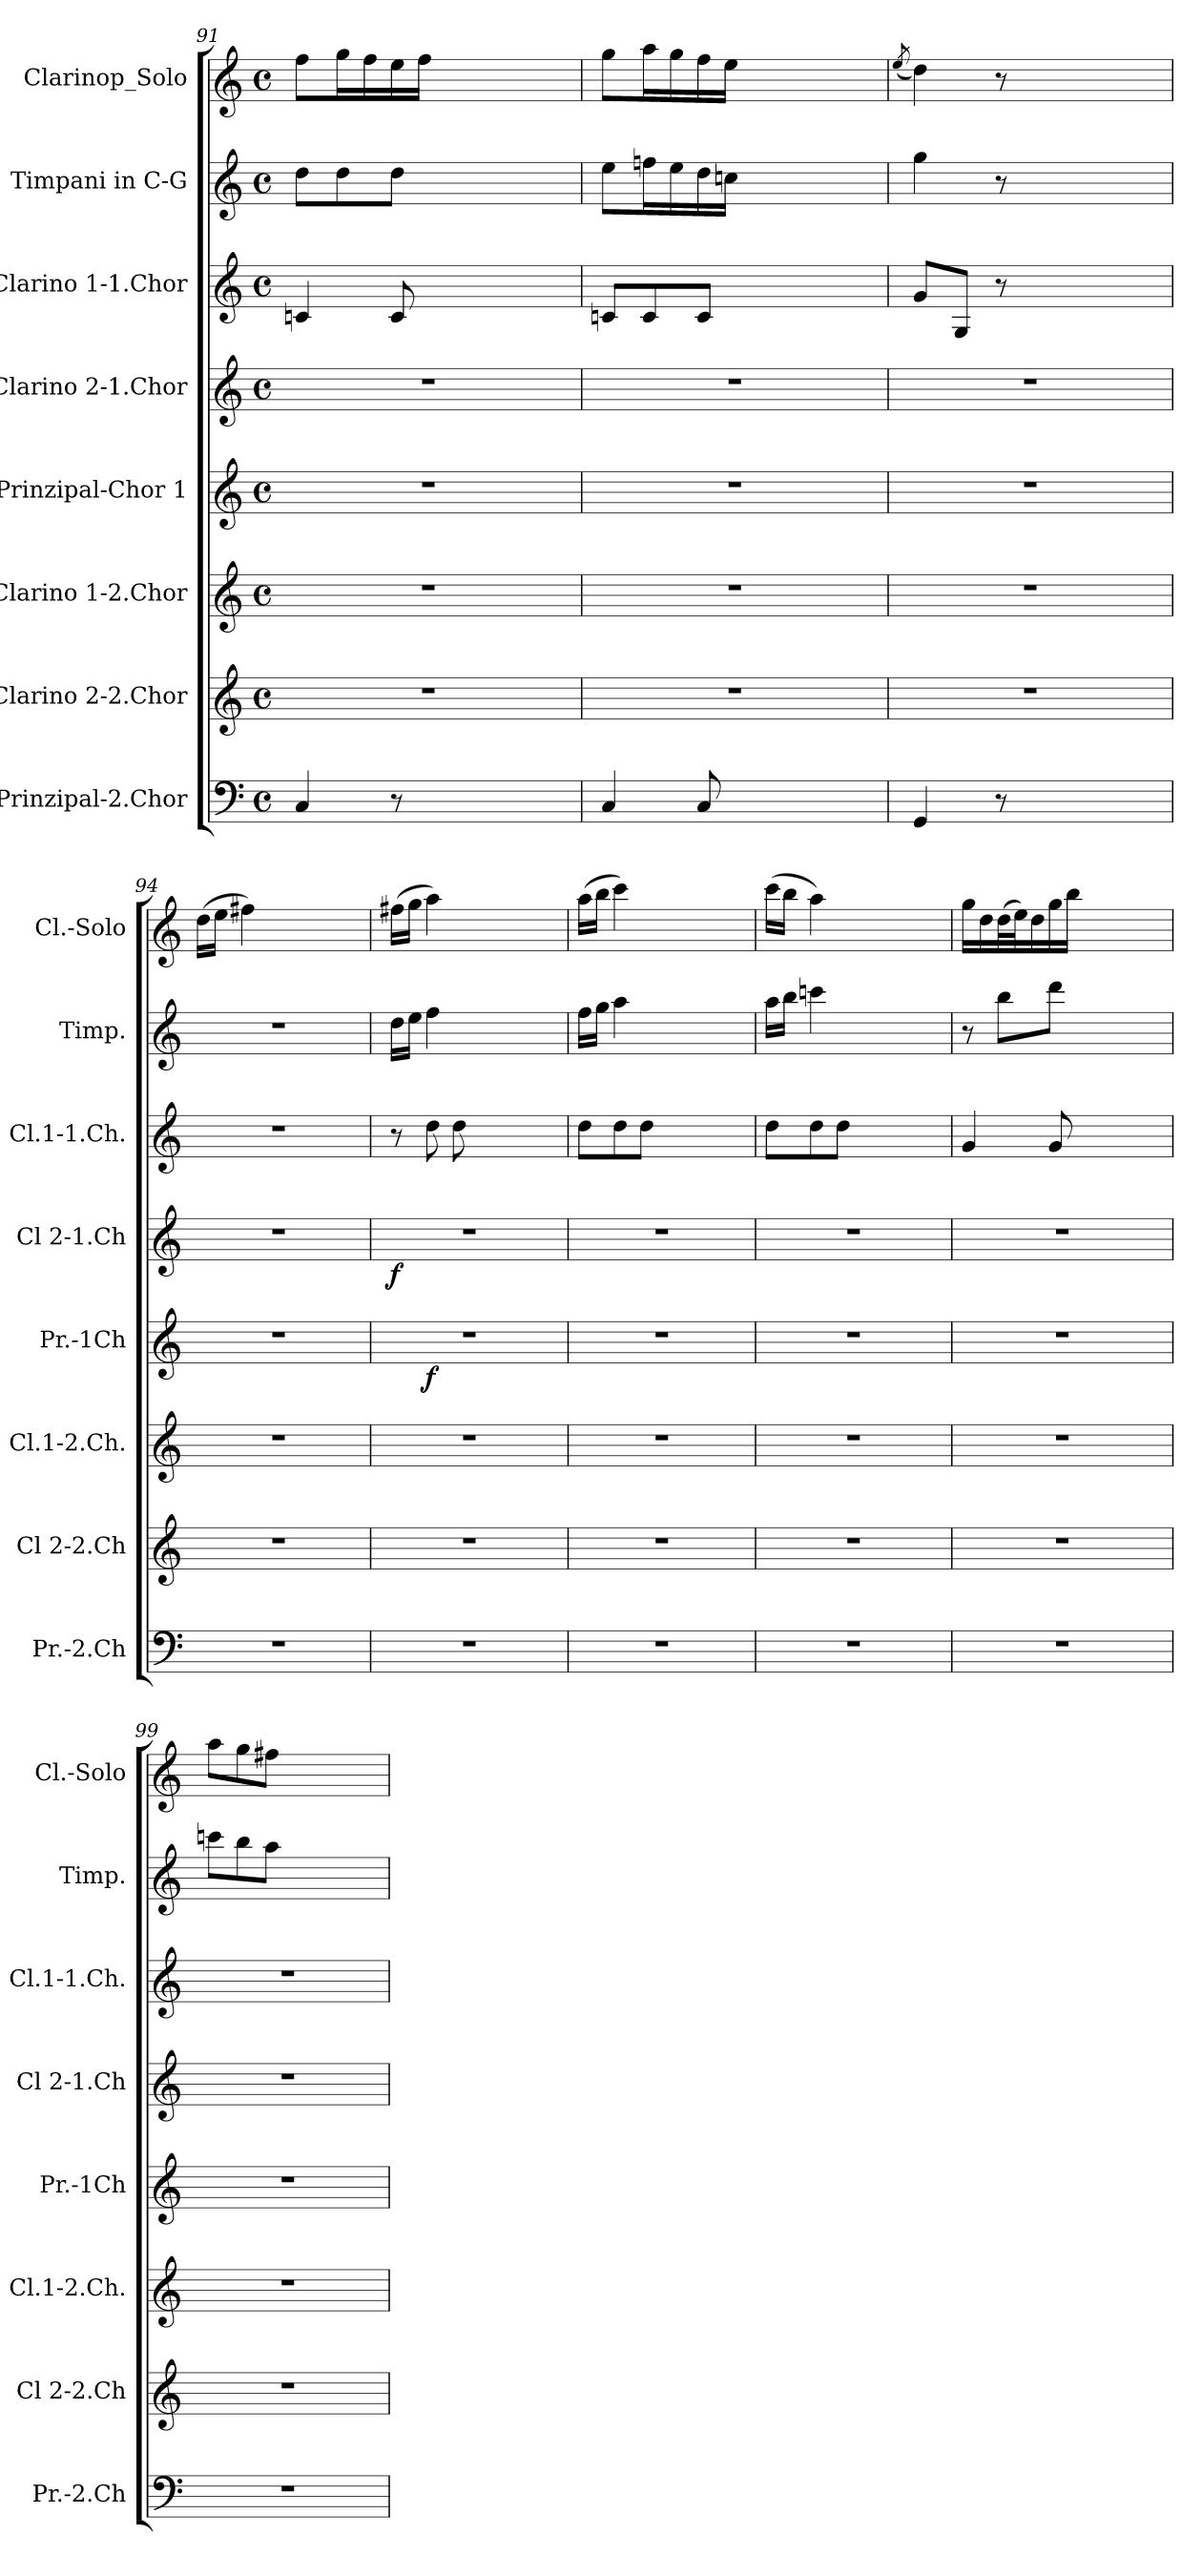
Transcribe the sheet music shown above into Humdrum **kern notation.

**kern	**kern	**kern	**kern	**dynam	**kern	**dynam	**kern	**kern	**kern
*part8	*part7	*part6	*part5	*part5	*part4	*part4	*part3	*part2	*part1
*staff8	*staff7	*staff6	*staff5	*staff5	*staff4	*staff4	*staff3	*staff2	*staff1
*I"Prinzipal-2.Chor	*I"Clarino 2-2.Chor	*I"Clarino 1-2.Chor	*I"Prinzipal-Chor 1	*	*I"Clarino 2-1.Chor	*	*I"Clarino 1-1.Chor	*I"Timpani in C-G	*I"Clarinop_Solo
*I'Pr.-2.Ch	*I'Cl 2-2.Ch	*I'Cl.1-2.Ch.	*I'Pr.-1Ch	*	*I'Cl 2-1.Ch	*	*I'Cl.1-1.Ch.	*I'Timp.	*I'Cl.-Solo
*clefF4	*clefG2	*clefG2	*clefG2	*	*clefG2	*	*clefG2	*clefG2	*clefG2
*	*	*ITrd1c2	*ITrd1c2	*	*	*	*ITrd1c2	*ITrd1c2	*
*M4/4	*M4/4	*M4/4	*M4/4	*	*M4/4	*	*M4/4	*M4/4	*M4/4
*met(c)	*met(c)	*met(c)	*met(c)	*	*met(c)	*	*met(c)	*met(c)	*met(c)
=91	=91	=91	=91	=91	=91	=91	=91	=91	=91
4C	1r	1r	1r	.	1r	.	4B-	8ccL	8ffL
.	.	.	.	.	.	.	.	8cc	16ggL
.	.	.	.	.	.	.	.	.	16ff
8r	.	.	.	.	.	.	8B-	8ccJ	16ee
.	.	.	.	.	.	.	.	.	16ffJJ
2ryy	.	.	.	.	.	.	2ryy	2ryy	2ryy
8ryy	.	.	.	.	.	.	8ryy	8ryy	8ryy
=92	=92	=92	=92	=92	=92	=92	=92	=92	=92
4C	1r	1r	1r	.	1r	.	8B-L	8ddL	8ggL
.	.	.	.	.	.	.	8B-	16ee-L	16aaL
.	.	.	.	.	.	.	.	16dd	16gg
8C	.	.	.	.	.	.	8B-J	16cc	16ff
.	.	.	.	.	.	.	.	16b-JJ	16eeJJ
2ryy	.	.	.	.	.	.	2ryy	2ryy	2ryy
8ryy	.	.	.	.	.	.	8ryy	8ryy	8ryy
!!LO:LB:g=z
=93	=93	=93	=93	=93	=93	=93	=93	=93	=93
.	.	.	.	.	.	.	.	.	(>8qee
4GG	1r	1r	1r	.	1r	.	8fL	4ff	4dd)
.	.	.	.	.	.	.	8FJ	.	.
8r	.	.	.	.	.	.	8r	8r	8r
2ryy	.	.	.	.	.	.	2ryy	2ryy	2ryy
8ryy	.	.	.	.	.	.	8ryy	8ryy	8ryy
=94	=94	=94	=94	=94	=94	=94	=94	=94	=94
1r	1r	1r	1r	.	1r	.	1r	1r	(>16ddLL
.	.	.	.	.	.	.	.	.	16eeJJ
.	.	.	.	.	.	.	.	.	4ff#)
.	.	.	.	.	.	.	.	.	2ryy
.	.	.	.	.	.	.	.	.	8ryy
=95	=95	=95	=95	=95	=95	=95	=95	=95	=95
!	!	!	!	!	!	!LO:DY:b	!	!	!
*	*	*	*^	*	*	*	*	*	*
1r	1r	1r	1r	8ryy	.	1r	f	8r	16ccLL	(>16ff#LL
.	.	.	.	.	.	.	.	.	16ddJJ	16ggJJ
!	!	!	!	!	!LO:DY:b	!	!	!	!	!
.	.	.	.	2..ryy	f	.	.	8cc	4ee	4aa)
.	.	.	.	.	.	.	.	8cc	.	.
.	.	.	.	.	.	.	.	2ryy	2ryy	2ryy
.	.	.	.	.	.	.	.	8ryy	8ryy	8ryy
*	*	*	*v	*v	*	*	*	*	*	*
=96	=96	=96	=96	=96	=96	=96	=96	=96	=96
1r	1r	1r	1r	.	1r	.	8ccL	16eeLL	(>16aaLL
.	.	.	.	.	.	.	.	16ffJJ	16bbJJ
.	.	.	.	.	.	.	8cc	4gg	4ccc)
.	.	.	.	.	.	.	8ccJ	.	.
.	.	.	.	.	.	.	2ryy	2ryy	2ryy
.	.	.	.	.	.	.	8ryy	8ryy	8ryy
=97	=97	=97	=97	=97	=97	=97	=97	=97	=97
1r	1r	1r	1r	.	1r	.	8ccL	16ggLL	(>16cccLL
.	.	.	.	.	.	.	.	16aaJJ	16bbJJ
.	.	.	.	.	.	.	8cc	4bb-	4aa)
.	.	.	.	.	.	.	8ccJ	.	.
.	.	.	.	.	.	.	2ryy	2ryy	2ryy
.	.	.	.	.	.	.	8ryy	8ryy	8ryy
!!LO:LB:g=z
=98	=98	=98	=98	=98	=98	=98	=98	=98	=98
1r	1r	1r	1r	.	1r	.	4f	8r	16ggLL
.	.	.	.	.	.	.	.	.	16dd
.	.	.	.	.	.	.	.	8aaL	(>32ddL
.	.	.	.	.	.	.	.	.	32eeJ)
.	.	.	.	.	.	.	.	.	16dd
.	.	.	.	.	.	.	8f	8cccJ	16gg
.	.	.	.	.	.	.	.	.	16bbJJ
.	.	.	.	.	.	.	2ryy	2ryy	2ryy
.	.	.	.	.	.	.	8ryy	8ryy	8ryy
=99	=99	=99	=99	=99	=99	=99	=99	=99	=99
1r	1r	1r	1r	.	1r	.	1r	8bb-L	8aaL
.	.	.	.	.	.	.	.	8aa	8gg
.	.	.	.	.	.	.	.	8ggJ	8ff#J
.	.	.	.	.	.	.	.	2ryy	2ryy
.	.	.	.	.	.	.	.	8ryy	8ryy
=	=	=	=	=	=	=	=	=	=
*-	*-	*-	*-	*-	*-	*-	*-	*-	*-
